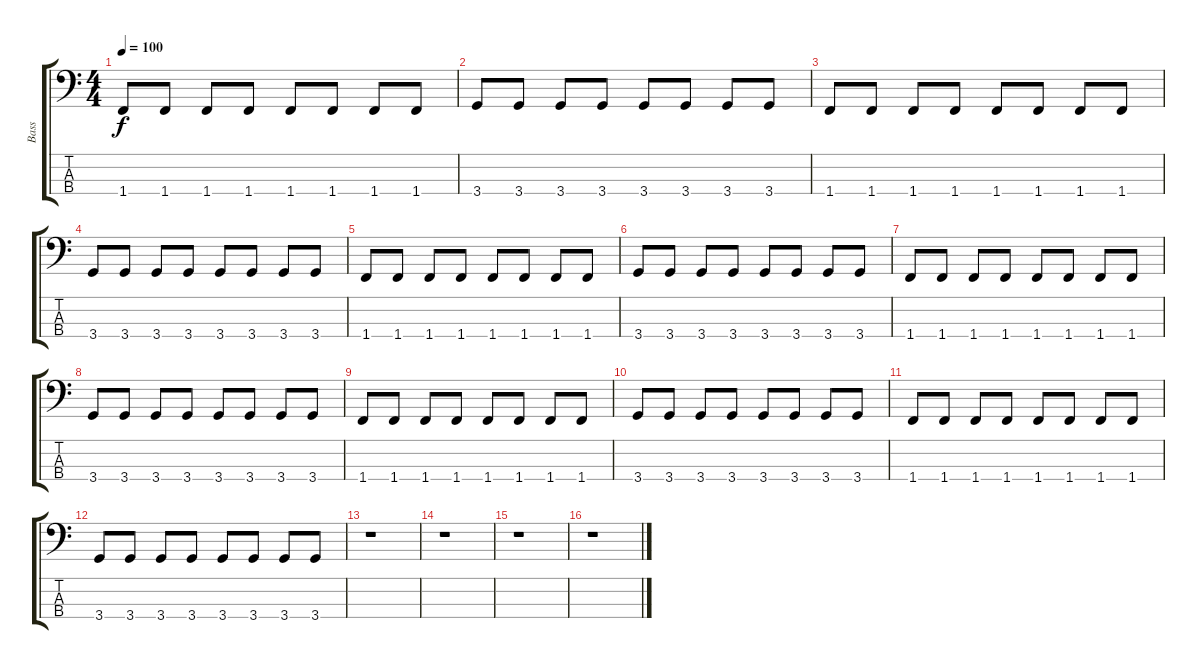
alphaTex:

\track ("Bass" "Bass") {instrument electricbassfinger}
\staff {score tabs}
\tuning (G2 D2 A1 E1) {hide}
\ts (4 4)
\tempo 100
\clef f4
\ks c
1.4.8{dy f} 1.4.8 1.4.8 1.4.8 1.4.8 1.4.8 1.4.8 1.4.8 |
3.4.8 3.4.8 3.4.8 3.4.8 3.4.8 3.4.8 3.4.8 3.4.8 |
1.4.8 1.4.8 1.4.8 1.4.8 1.4.8 1.4.8 1.4.8 1.4.8 |
3.4.8 3.4.8 3.4.8 3.4.8 3.4.8 3.4.8 3.4.8 3.4.8 |
1.4.8 1.4.8 1.4.8 1.4.8 1.4.8 1.4.8 1.4.8 1.4.8 |
3.4.8 3.4.8 3.4.8 3.4.8 3.4.8 3.4.8 3.4.8 3.4.8 |
1.4.8 1.4.8 1.4.8 1.4.8 1.4.8 1.4.8 1.4.8 1.4.8 |
3.4.8 3.4.8 3.4.8 3.4.8 3.4.8 3.4.8 3.4.8 3.4.8 |
1.4.8 1.4.8 1.4.8 1.4.8 1.4.8 1.4.8 1.4.8 1.4.8 |
3.4.8 3.4.8 3.4.8 3.4.8 3.4.8 3.4.8 3.4.8 3.4.8 |
1.4.8 1.4.8 1.4.8 1.4.8 1.4.8 1.4.8 1.4.8 1.4.8 |
3.4.8 3.4.8 3.4.8 3.4.8 3.4.8 3.4.8 3.4.8 3.4.8 |
r.1 |
r.1 |
r.1 |
r.1
